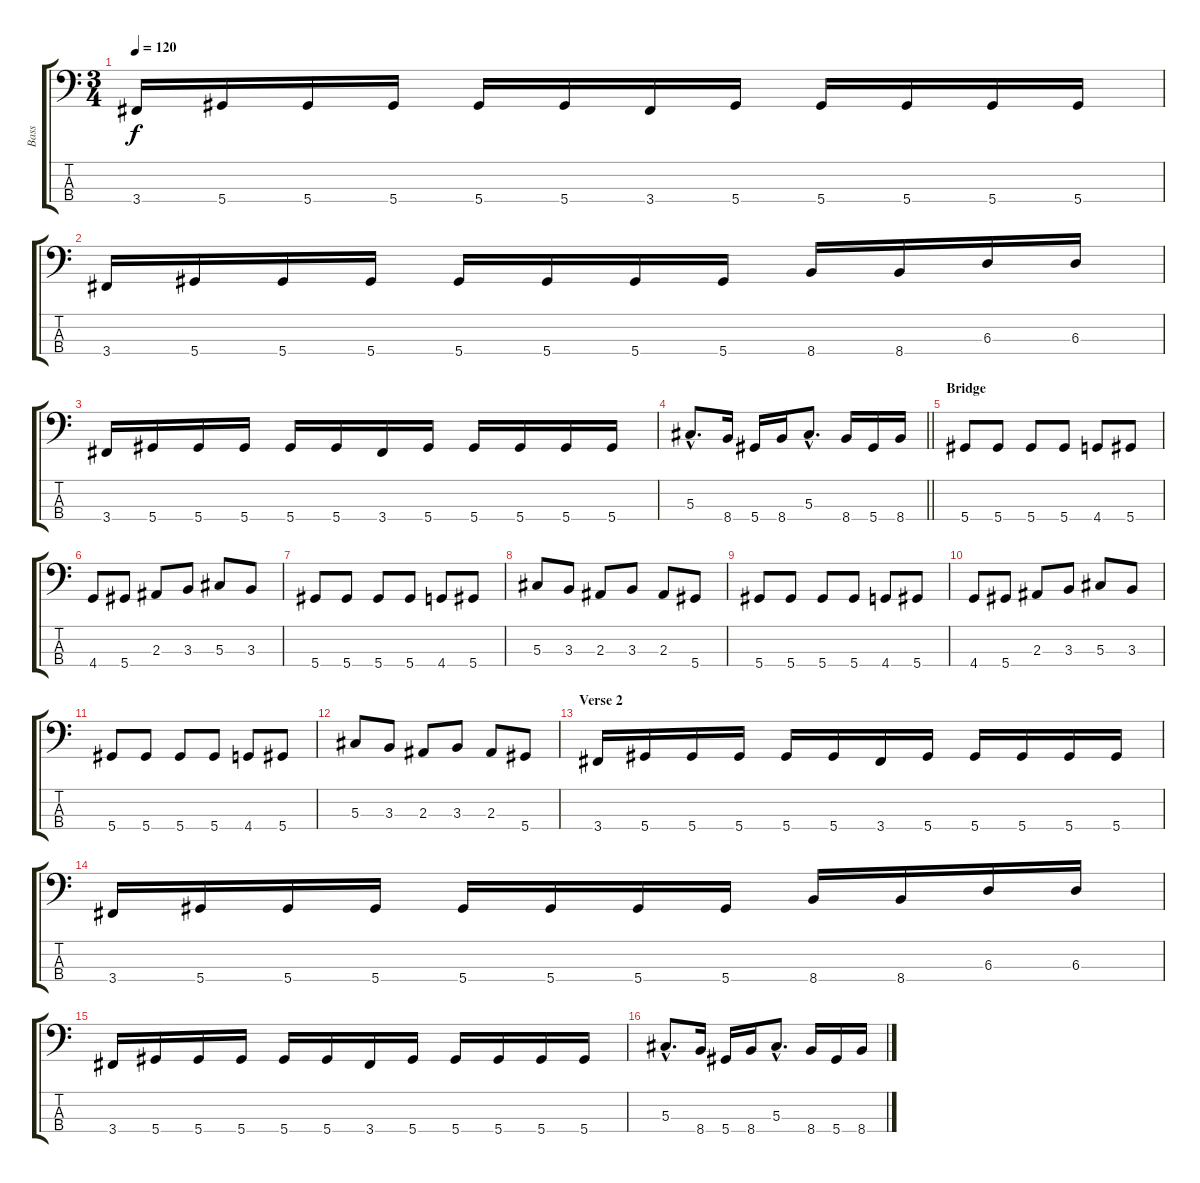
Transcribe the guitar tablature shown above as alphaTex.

\track ("Bass" "Bass") {instrument electricbassfinger}
\staff {score tabs}
\tuning (Gb2 Db2 Ab1 Eb1) {hide}
\ts (3 4)
\tempo 120
\clef f4
\ks c
3.4.16{dy f} 5.4.16 5.4.16 5.4.16 5.4.16 5.4.16 3.4.16 5.4.16 5.4.16 5.4.16 5.4.16 5.4.16 |
3.4.16 5.4.16 5.4.16 5.4.16 5.4.16 5.4.16 5.4.16 5.4.16 8.4.16 8.4.16 6.3.16 6.3.16 |
3.4.16 5.4.16 5.4.16 5.4.16 5.4.16 5.4.16 3.4.16 5.4.16 5.4.16 5.4.16 5.4.16 5.4.16 |
\barLineRight lightlight
5.3{hac}.8{d} 8.4.16 5.4.16 8.4.16 5.3{hac}.8{d} 8.4.16 5.4.16 8.4.16 |
\section ("" "Bridge")
5.4.8 5.4.8 5.4.8 5.4.8 4.4.8 5.4.8 |
4.4.8 5.4.8 2.3.8 3.3.8 5.3.8 3.3.8 |
5.4.8 5.4.8 5.4.8 5.4.8 4.4.8 5.4.8 |
5.3.8 3.3.8 2.3.8 3.3.8 2.3.8 5.4.8 |
5.4.8 5.4.8 5.4.8 5.4.8 4.4.8 5.4.8 |
4.4.8 5.4.8 2.3.8 3.3.8 5.3.8 3.3.8 |
5.4.8 5.4.8 5.4.8 5.4.8 4.4.8 5.4.8 |
5.3.8 3.3.8 2.3.8 3.3.8 2.3.8 5.4.8 |
\section ("" "Verse 2")
3.4.16 5.4.16 5.4.16 5.4.16 5.4.16 5.4.16 3.4.16 5.4.16 5.4.16 5.4.16 5.4.16 5.4.16 |
3.4.16 5.4.16 5.4.16 5.4.16 5.4.16 5.4.16 5.4.16 5.4.16 8.4.16 8.4.16 6.3.16 6.3.16 |
3.4.16 5.4.16 5.4.16 5.4.16 5.4.16 5.4.16 3.4.16 5.4.16 5.4.16 5.4.16 5.4.16 5.4.16 |
5.3{hac}.8{d} 8.4.16 5.4.16 8.4.16 5.3{hac}.8{d} 8.4.16 5.4.16 8.4.16
